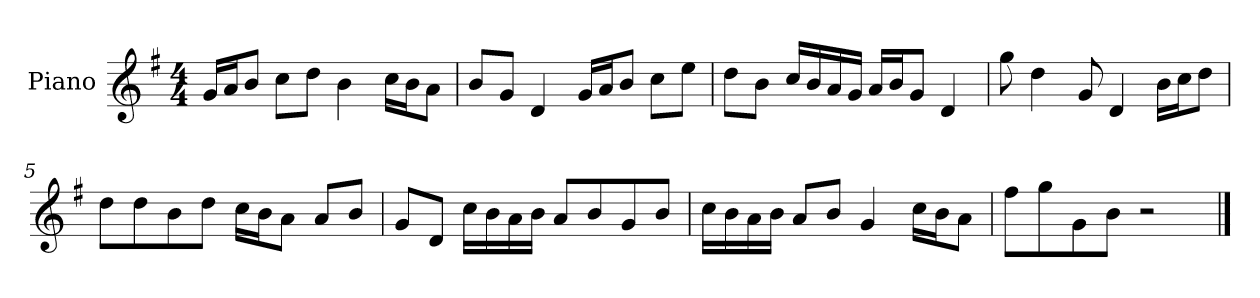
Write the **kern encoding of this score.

**kern
*part1
*staff1
*I"Piano
*I'P-no
*clefG2
*k[f#]
*M4/4
*MM90
=1
16g/LL
16a/J
8b/J
8cc\L
8dd\J
4b\
16cc\LL
16b\J
8a\J
=2
8b/L
8g/J
4d/
16g/LL
16a/J
8b/J
8cc\L
8ee\J
=3
8dd\L
8b\J
16cc/LL
16b/
16a/
16g/JJ
16a/LL
16b/J
8g/J
4d/
=4
8gg\
4dd\
8g/
4d/
16b\LL
16cc\J
8dd\J
!!LO:LB:g=z
=5
8dd\L
8dd\
8b\
8dd\J
16cc\LL
16b\J
8a\J
8a/L
8b/J
=6
8g/L
8d/J
16cc\LL
16b\
16a\
16b\JJ
8a/L
8b/
8g/
8b/J
=7
16cc\LL
16b\
16a\
16b\JJ
8a/L
8b/J
4g/
16cc\LL
16b\J
8a\J
=8
8ff#\L
8gg\
8g\
8b\J
2r
==
*-
